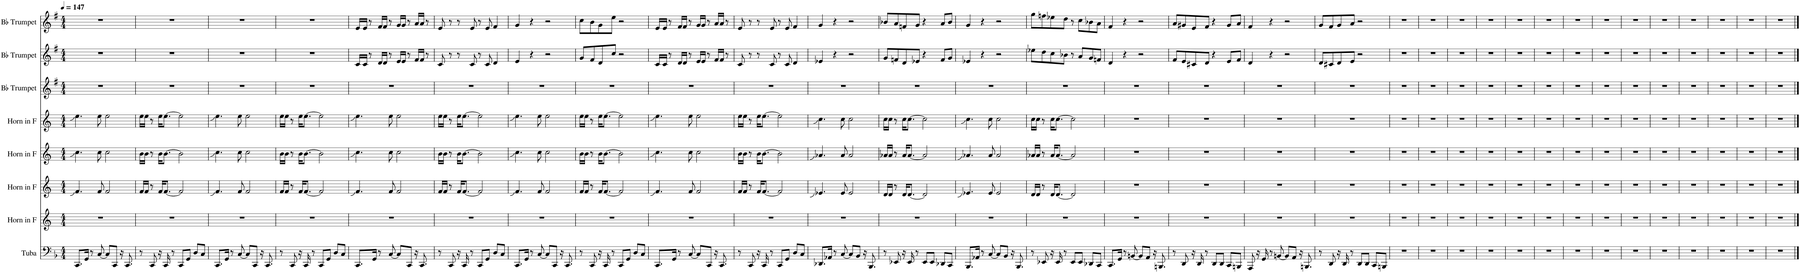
**kern	**kern	**kern	**kern	**kern	**kern	**kern	**kern
*part8	*part7	*part6	*part5	*part4	*part3	*part2	*part1
*staff8	*staff7	*staff6	*staff5	*staff4	*staff3	*staff2	*staff1
*I"Tuba	*I"Horn in F	*I"Horn in F	*I"Horn in F	*I"Horn in F	*I"Bb Trumpet	*I"Bb Trumpet	*I"Bb Trumpet
*I'Tba.	*	*	*	*	*I'Bb Tpt.	*I'Bb Tpt.	*I'Bb Tpt.
*clefF4	*clefG2	*clefG2	*clefG2	*clefG2	*clefG2	*clefG2	*clefG2
*	*Trd4c7	*Trd4c7	*Trd4c7	*Trd4c7	*Trd1c2	*Trd1c2	*Trd1c2
*k[b-]	*k[]	*k[]	*k[]	*k[]	*k[f#]	*k[f#]	*k[f#]
*M4/4	*M4/4	*M4/4	*M4/4	*M4/4	*M4/4	*M4/4	*M4/4
*MM147	*MM147	*MM147	*MM147	*MM147	*MM147	*MM147	*MM147
=1	=1	=1	=1	=1	=1	=1	=1
8.CC/L	1r	4.f/	4.cc\	4.ee\	1r	1r	1r
16GG/Jk	.	.	.	.	.	.	.
8r	.	.	.	.	.	.	.
[8C/	.	8f/	8cc\	8ee\	.	.	.
8C/L]	.	2f/	2cc\	2ee\	.	.	.
8CC/J	.	.	.	.	.	.	.
16r	.	.	.	.	.	.	.
8.CC/	.	.	.	.	.	.	.
=2	=2	=2	=2	=2	=2	=2	=2
8r	1r	16f/LL	16b\LL	16ee\LL	1r	1r	1r
.	.	16f/JJ	16b\JJ	16ee\JJ	.	.	.
8CC/	.	8r	8r	8r	.	.	.
16r	.	16f/KL	16b\KL	16ee\KL	.	.	.
16CC/	.	[8.f/J	[8.b\J	[8.ee\J	.	.	.
8r	.	.	.	.	.	.	.
8CC/L	.	2f/]	2b\]	2ee\]	.	.	.
8GG/J	.	.	.	.	.	.	.
8D/L	.	.	.	.	.	.	.
8C/J	.	.	.	.	.	.	.
=3	=3	=3	=3	=3	=3	=3	=3
8.CC/L	1r	4.f/	4.cc\	4.ee\	1r	1r	1r
16GG/Jk	.	.	.	.	.	.	.
8r	.	.	.	.	.	.	.
[8C/	.	8f/	8cc\	8ee\	.	.	.
8C/L]	.	2f/	2cc\	2ee\	.	.	.
8CC/J	.	.	.	.	.	.	.
16r	.	.	.	.	.	.	.
8.CC/	.	.	.	.	.	.	.
=4	=4	=4	=4	=4	=4	=4	=4
8r	1r	16f/LL	16b\LL	16ee\LL	1r	1r	1r
.	.	16f/JJ	16b\JJ	16ee\JJ	.	.	.
8CC/	.	8r	8r	8r	.	.	.
16r	.	16f/KL	16b\KL	16ee\KL	.	.	.
16CC/	.	[8.f/J	[8.b\J	[8.ee\J	.	.	.
8r	.	.	.	.	.	.	.
8CC/L	.	2f/]	2b\]	2ee\]	.	.	.
8GG/J	.	.	.	.	.	.	.
8D/L	.	.	.	.	.	.	.
8C/J	.	.	.	.	.	.	.
=5	=5	=5	=5	=5	=5	=5	=5
8.CC/L	1r	4.f/	4.cc\	4.ee\	1r	16c/LL	16e/LL
.	.	.	.	.	.	16c/JJ	16e/JJ
.	.	.	.	.	.	8r	8r
16GG/Jk	.	.	.	.	.	.	.
8r	.	.	.	.	.	16d/LL	16f#/LL
.	.	.	.	.	.	16d/JJ	16f#/JJ
[8C/	.	8f/	8cc\	8ee\	.	8r	8r
8C/L]	.	2f/	2cc\	2ee\	.	16e/LL	16g/LL
.	.	.	.	.	.	16e/JJ	16g/JJ
8CC/J	.	.	.	.	.	8r	8r
16r	.	.	.	.	.	16f#/LL	16a/LL
8.CC/	.	.	.	.	.	16f#/JJ	16a/JJ
.	.	.	.	.	.	8r	8r
=6	=6	=6	=6	=6	=6	=6	=6
8r	1r	16f/LL	16b\LL	16ee\LL	1r	8c/	8e/
.	.	16f/JJ	16b\JJ	16ee\JJ	.	.	.
8CC/	.	8r	8r	8r	.	8r	8r
16r	.	16f/KL	16b\KL	16ee\KL	.	8r	8r
16CC/	.	[8.f/J	[8.b\J	[8.ee\J	.	.	.
8r	.	.	.	.	.	8c/	8e/
8CC/L	.	2f/]	2b\]	2ee\]	.	8r	8r
8GG/J	.	.	.	.	.	8c/	8e/
8D/L	.	.	.	.	.	4d/	4f#/
8C/J	.	.	.	.	.	.	.
=7	=7	=7	=7	=7	=7	=7	=7
8.CC/L	1r	4.f/	4.cc\	4.ee\	1r	4e/	4g/
16GG/Jk	.	.	.	.	.	.	.
8r	.	.	.	.	.	4r	4r
[8C/	.	8f/	8cc\	8ee\	.	.	.
8C/L]	.	2f/	2cc\	2ee\	.	2r	2r
8CC/J	.	.	.	.	.	.	.
16r	.	.	.	.	.	.	.
8.CC/	.	.	.	.	.	.	.
=8	=8	=8	=8	=8	=8	=8	=8
8r	1r	16f/LL	16b\LL	16ee\LL	1r	8g/L	8cc\L
.	.	16f/JJ	16b\JJ	16ee\JJ	.	.	.
8CC/	.	8r	8r	8r	.	8f#/	8b\
16r	.	16f/KL	16b\KL	16ee\KL	.	8d/	8g\
16CC/	.	[8.f/J	[8.b\J	[8.ee\J	.	.	.
8r	.	.	.	.	.	8cc/J	8ee\J
8CC/L	.	2f/]	2b\]	2ee\]	.	2r	2r
8GG/J	.	.	.	.	.	.	.
8D/L	.	.	.	.	.	.	.
8C/J	.	.	.	.	.	.	.
=9	=9	=9	=9	=9	=9	=9	=9
8.CC/L	1r	4.f/	4.cc\	4.ee\	1r	16c/LL	16e/LL
.	.	.	.	.	.	16c/JJ	16e/JJ
.	.	.	.	.	.	8r	8r
16GG/Jk	.	.	.	.	.	.	.
8r	.	.	.	.	.	16d/LL	16f#/LL
.	.	.	.	.	.	16d/JJ	16f#/JJ
[8C/	.	8f/	8cc\	8ee\	.	8r	8r
8C/L]	.	2f/	2cc\	2ee\	.	16e/LL	16g/LL
.	.	.	.	.	.	16e/JJ	16g/JJ
8CC/J	.	.	.	.	.	8r	8r
16r	.	.	.	.	.	16f#/LL	16a/LL
8.CC/	.	.	.	.	.	16f#/JJ	16a/JJ
.	.	.	.	.	.	8r	8r
=10	=10	=10	=10	=10	=10	=10	=10
8r	1r	16f/LL	16b\LL	16ee\LL	1r	8c/	8e/
.	.	16f/JJ	16b\JJ	16ee\JJ	.	.	.
8CC/	.	8r	8r	8r	.	8r	8r
16r	.	16f/KL	16b\KL	16ee\KL	.	8r	8r
16CC/	.	[8.f/J	[8.b\J	[8.ee\J	.	.	.
8r	.	.	.	.	.	8c/	8e/
8CC/L	.	2f/]	2b\]	2ee\]	.	8r	8r
8GG/J	.	.	.	.	.	8c/	8e/
8D/L	.	.	.	.	.	4d/	4f#/
8C/J	.	.	.	.	.	.	.
=11	=11	=11	=11	=11	=11	=11	=11
8.DD-X/L	1r	4.e-X/	4.a-X/	4.cc\	1r	4e-X/	4g/
16AA-X/Jk	.	.	.	.	.	.	.
8r	.	.	.	.	.	4r	4r
[8C/	.	8e-/	8a-/	8cc\	.	.	.
8C/L]	.	2e-/	2a-/	2cc\	.	2r	2r
8BB-/J	.	.	.	.	.	.	.
16r	.	.	.	.	.	.	.
8.BBB-/	.	.	.	.	.	.	.
=12	=12	=12	=12	=12	=12	=12	=12
8r	1r	16d/LL	16a-X/LL	16cc\LL	1r	8g/L	8b-X/L
.	.	16d/JJ	16a-/JJ	16cc\JJ	.	.	.
8EE-X/	.	8r	8r	8r	.	8fn/	8a/
16r	.	16d/KL	16a-/KL	16cc\KL	.	8d/	8fn/
16EE-/	.	[8.d/J	[8.a-/J	[8.cc\J	.	.	.
8r	.	.	.	.	.	8e-X/J	8g/J
8EE-/L	.	2d/]	2a-/]	2cc\]	.	4r	4r
8EE-/J	.	.	.	.	.	.	.
8DD-X/L	.	.	.	.	.	8f/L	8a/L
8CC/J	.	.	.	.	.	8g/J	8b-/J
=13	=13	=13	=13	=13	=13	=13	=13
8.BBB-/L	1r	4.e-X/	4.a-X/	4.cc\	1r	4e-X/	4g/
16AA-X/Jk	.	.	.	.	.	.	.
8r	.	.	.	.	.	4r	4r
[8C/	.	8e-/	8a-/	8cc\	.	.	.
8C/L]	.	2e-/	2a-/	2cc\	.	2r	2r
8BB-/J	.	.	.	.	.	.	.
16r	.	.	.	.	.	.	.
8.BBB-/	.	.	.	.	.	.	.
=14	=14	=14	=14	=14	=14	=14	=14
8r	1r	16d/LL	16a-X/LL	16cc\LL	1r	8ee-X\L	8gg\L
.	.	16d/JJ	16a-/JJ	16cc\JJ	.	.	.
8EE-X/	.	8r	8r	8r	.	8dd\	8ffn\
16r	.	16d/KL	16a-/KL	16cc\KL	.	8cc\	8ee-X\
16EE-/	.	[8.d/J	[8.a-/J	[8.cc\J	.	.	.
8r	.	.	.	.	.	8b-X\J	8dd\J
8EE-/L	.	2d/]	2a-/]	2cc\]	.	8r	8r
8EE-/J	.	.	.	.	.	8a/L	8cc\L
8DD-X/L	.	.	.	.	.	8g/	8b-X\
8CC/J	.	.	.	.	.	8fn/J	8a\J
=15	=15	=15	=15	=15	=15	=15	=15
8.CC/L	1r	1r	1r	1r	1r	4d/	4f#/
16GG/Jk	.	.	.	.	.	.	.
8r	.	.	.	.	.	4r	4r
[8BBn/	.	.	.	.	.	.	.
8BB/L]	.	.	.	.	.	2r	2r
8AA/J	.	.	.	.	.	.	.
16r	.	.	.	.	.	.	.
8.BBBn/	.	.	.	.	.	.	.
=16	=16	=16	=16	=16	=16	=16	=16
8r	1r	1r	1r	1r	1r	8f#/L	8a/L
8DD/	.	.	.	.	.	8e/	8g#X/
16r	.	.	.	.	.	8c#X/	8e/
16DD/	.	.	.	.	.	.	.
8r	.	.	.	.	.	8d/J	8f#/J
8DD/L	.	.	.	.	.	4r	4r
8DD/J	.	.	.	.	.	.	.
8CC/L	.	.	.	.	.	8e/L	8g#/L
8BBBn/J	.	.	.	.	.	8f#/J	8a/J
=17	=17	=17	=17	=17	=17	=17	=17
8AAA/	1r	1r	1r	1r	1r	4d/	4f#/
16r	.	.	.	.	.	.	.
16GG/	.	.	.	.	.	.	.
8r	.	.	.	.	.	4r	4r
[8BBn/	.	.	.	.	.	.	.
8BB/L]	.	.	.	.	.	2r	2r
8AA/J	.	.	.	.	.	.	.
16r	.	.	.	.	.	.	.
8.BBBn/	.	.	.	.	.	.	.
=18	=18	=18	=18	=18	=18	=18	=18
8r	1r	1r	1r	1r	1r	8d/L	8g/L
8DD/	.	.	.	.	.	8c#X/	8f#/
16r	.	.	.	.	.	8d/	8g/
16DD/	.	.	.	.	.	.	.
8r	.	.	.	.	.	8e/J	8a/J
8DD/L	.	.	.	.	.	2r	2r
8DD/J	.	.	.	.	.	.	.
8CC/L	.	.	.	.	.	.	.
8BBBn/J	.	.	.	.	.	.	.
=19	=19	=19	=19	=19	=19	=19	=19
1r	1r	1r	1r	1r	1r	1r	1r
=20	=20	=20	=20	=20	=20	=20	=20
1r	1r	1r	1r	1r	1r	1r	1r
=21	=21	=21	=21	=21	=21	=21	=21
1r	1r	1r	1r	1r	1r	1r	1r
=22	=22	=22	=22	=22	=22	=22	=22
1r	1r	1r	1r	1r	1r	1r	1r
=23	=23	=23	=23	=23	=23	=23	=23
1r	1r	1r	1r	1r	1r	1r	1r
=24	=24	=24	=24	=24	=24	=24	=24
1r	1r	1r	1r	1r	1r	1r	1r
=25	=25	=25	=25	=25	=25	=25	=25
1r	1r	1r	1r	1r	1r	1r	1r
=26	=26	=26	=26	=26	=26	=26	=26
1r	1r	1r	1r	1r	1r	1r	1r
=27	=27	=27	=27	=27	=27	=27	=27
1r	1r	1r	1r	1r	1r	1r	1r
=28	=28	=28	=28	=28	=28	=28	=28
1r	1r	1r	1r	1r	1r	1r	1r
=29	=29	=29	=29	=29	=29	=29	=29
1r	1r	1r	1r	1r	1r	1r	1r
=30	=30	=30	=30	=30	=30	=30	=30
1r	1r	1r	1r	1r	1r	1r	1r
=31	=31	=31	=31	=31	=31	=31	=31
1r	1r	1r	1r	1r	1r	1r	1r
=32	=32	=32	=32	=32	=32	=32	=32
1r	1r	1r	1r	1r	1r	1r	1r
==	==	==	==	==	==	==	==
*-	*-	*-	*-	*-	*-	*-	*-
